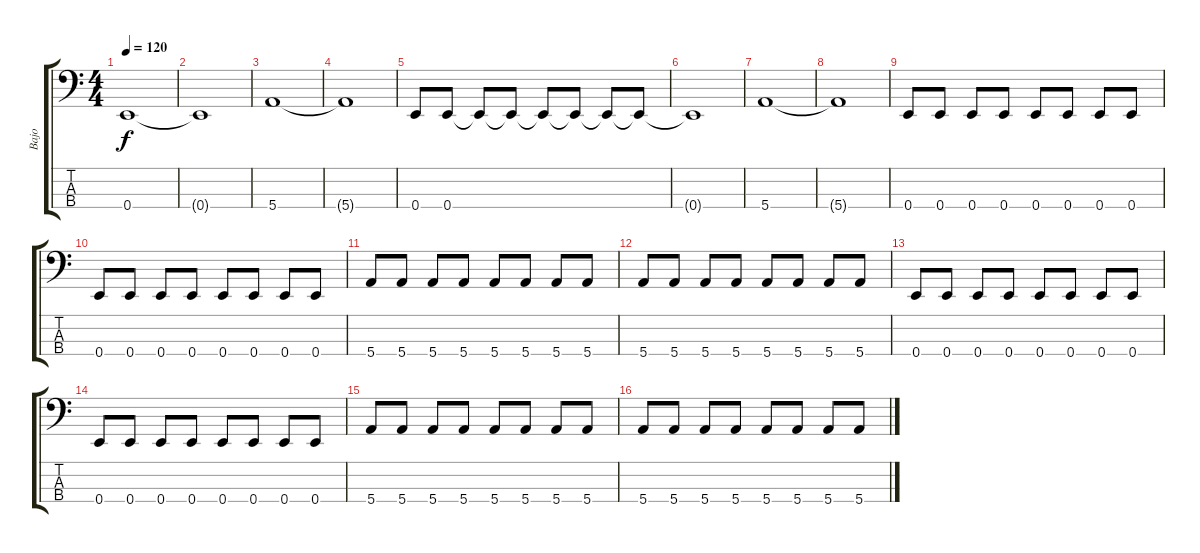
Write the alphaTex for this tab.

\track ("Bajo" "Bajo") {instrument electricbassfinger}
\staff {score tabs}
\tuning (G2 D2 A1 E1) {hide}
\ts (4 4)
\tempo 120
\clef f4
\ks c
0.4.1{dy f} |
0.4{t}.1 |
5.4.1 |
5.4{t}.1 |
0.4.8 0.4.8 0.4{t}.8 0.4{t}.8 0.4{t}.8 0.4{t}.8 0.4{t}.8 0.4{t}.8 |
0.4{t}.1 |
5.4.1 |
5.4{t}.1 |
0.4.8 0.4.8 0.4.8 0.4.8 0.4.8 0.4.8 0.4.8 0.4.8 |
0.4.8 0.4.8 0.4.8 0.4.8 0.4.8 0.4.8 0.4.8 0.4.8 |
5.4.8 5.4.8 5.4.8 5.4.8 5.4.8 5.4.8 5.4.8 5.4.8 |
5.4.8 5.4.8 5.4.8 5.4.8 5.4.8 5.4.8 5.4.8 5.4.8 |
0.4.8 0.4.8 0.4.8 0.4.8 0.4.8 0.4.8 0.4.8 0.4.8 |
0.4.8 0.4.8 0.4.8 0.4.8 0.4.8 0.4.8 0.4.8 0.4.8 |
5.4.8 5.4.8 5.4.8 5.4.8 5.4.8 5.4.8 5.4.8 5.4.8 |
5.4.8 5.4.8 5.4.8 5.4.8 5.4.8 5.4.8 5.4.8 5.4.8
